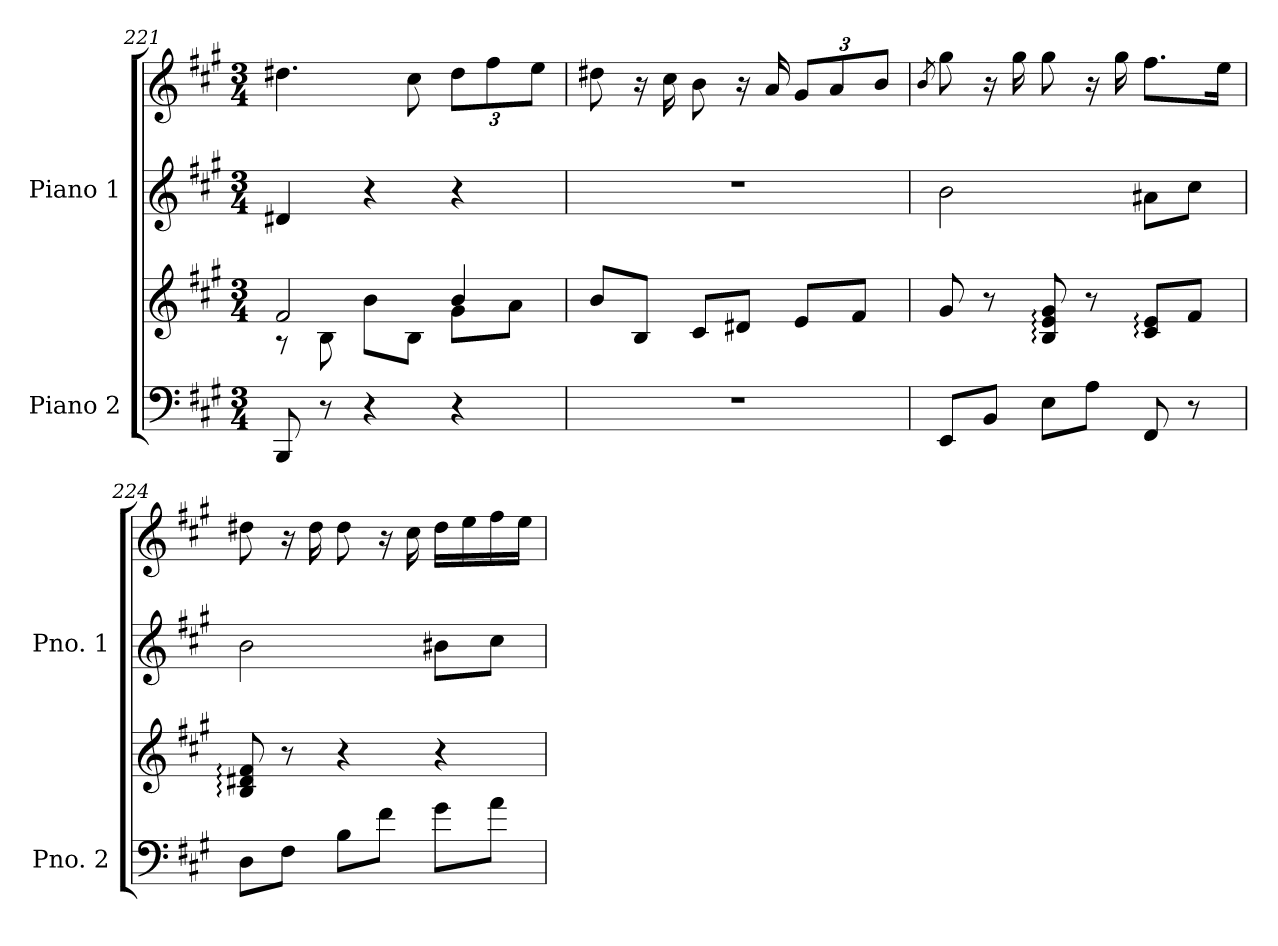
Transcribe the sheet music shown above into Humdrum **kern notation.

**kern	**kern	**kern	**kern
*part2	*part2	*part1	*part1
*staff4	*staff3	*staff2	*staff1
*I"Piano 2	*	*I"Piano 1	*
*I'Pno. 2	*	*I'Pno. 1	*
*clefF4	*clefG2	*clefG2	*clefG2
*k[f#c#g#]	*k[f#c#g#]	*k[f#c#g#]	*k[f#c#g#]
*M3/4	*M3/4	*M3/4	*M3/4
=221	=221	=221	=221
*	*^	*	*
8BBB/	2f#/	8r	4d#X/	4.dd#X\
8r	.	8B\	.	.
4r	.	8b\L	4r	.
.	.	8B\J	.	8cc#\
*	*	*	*	*Xbrackettup
4r	4b/	8g#\L	4r	12dd#\L
.	.	.	.	12ff#\
.	.	8a\J	.	.
.	.	.	.	12ee\J
*	*v	*v	*	*
!!LO:LB:g=z
=222	=222	=222	=222
2.r	8b/L	2.r	8dd#X\
.	8B/J	.	16r
.	.	.	16cc#\
.	8c#/L	.	8b\
.	8d#X/J	.	16r
.	.	.	16a/
.	8e/L	.	12g#/L
.	.	.	12a/
.	8f#/J	.	.
.	.	.	12b/J
=223	=223	=223	=223
.	.	.	8qb/
8EE/L	8g#/	2b\	8gg#\
8BB/J	8r	.	16r
.	.	.	16gg#\
8E\L	8B/: 8e/: 8g#/:	.	8gg#\
8A\J	8r	.	16r
.	.	.	16gg#\
8FF#/	8c#/: 8e/:L	8a#X\L	8.ff#\L
8r	8f#/J	8cc#\J	.
.	.	.	16ee\Jk
=224	=224	=224	=224
8D\L	8B/: 8d#X/: 8f#/:	2b\	8dd#X\
8F#\J	8r	.	16r
.	.	.	16dd#\
8B\L	4r	.	8dd#\
8f#\J	.	.	16r
.	.	.	16cc#\
8g#\L	4r	8b#X\L	16dd#\LL
.	.	.	16ee\
8a\J	.	8cc#\J	16ff#\
.	.	.	16ee\JJ
=	=	=	=
*-	*-	*-	*-
